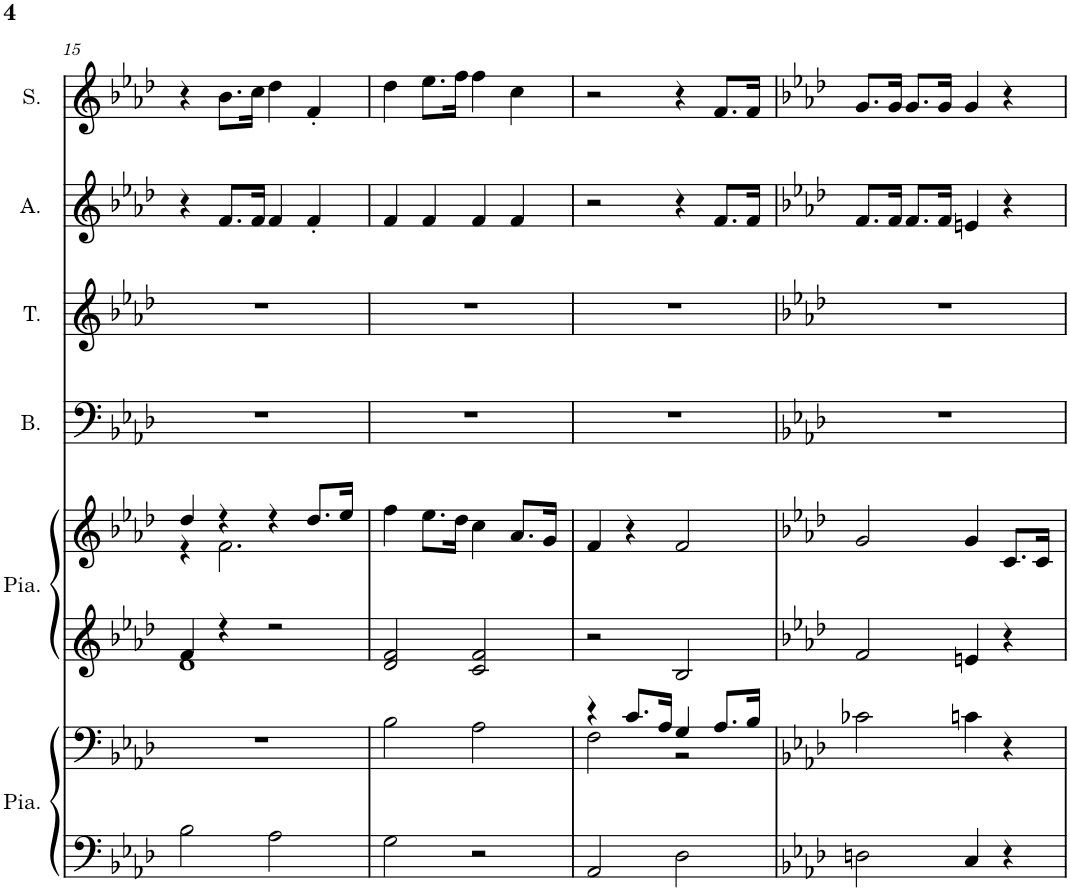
**kern	**kern	**kern	**kern	**kern	**kern	**kern	**kern
*part6	*part6	*part5	*part5	*part4	*part3	*part2	*part1
*staff8	*staff7	*staff6	*staff5	*staff4	*staff3	*staff2	*staff1
*I"Piano, main gauche	*	*I"Piano, main droite	*	*I"Basse	*I"Ténor	*I"Alto	*I"Soprano
*I'Pia.	*	*I'Pia.	*	*I'B.	*I'T.	*I'A.	*I'S.
!!LO:PB:g=z
*clefF4	*clefG2	*clefG2	*clefG2	*clefF4	*clefG2	*clefG2	*clefG2
*k[b-e-a-d-]	*k[b-e-a-d-]	*k[b-e-a-d-]	*k[b-e-a-d-]	*k[b-e-a-d-]	*k[b-e-a-d-]	*k[b-e-a-d-]	*k[b-e-a-d-]
*M4/4	*M4/4	*M4/4	*M4/4	*M4/4	*M4/4	*M4/4	*M4/4
=15	=15	=15	=15	=15	=15	=15	=15
*	*	*^	*^	*	*	*	*
2B-\	1r	4f/	1d-	4dd-/	4r	1r	1r	4r	4r
.	.	4r	.	4r	2.f\	.	.	8.f/L	8.b-\L
.	.	.	.	.	.	.	.	16f/Jk	16cc\Jk
2A-\	.	2r	.	4r	.	.	.	4f/	4dd-\
.	.	.	.	8.dd-/L	.	.	.	4f'/	4f'/
.	.	.	.	16ee-/Jk	.	.	.	.	.
*	*	*v	*v	*	*	*	*	*	*
*	*	*	*v	*v	*	*	*	*
=16	=16	=16	=16	=16	=16	=16	=16
2G\	2B-\	2d-/ 2f/	4ff\	1r	1r	4f/	4dd-\
.	.	.	8.ee-\L	.	.	4f/	8.ee-\L
.	.	.	16dd-\Jk	.	.	.	16ff\Jk
2r	2A-\	2c/ 2f/	4cc\	.	.	4f/	4ff\
.	.	.	8.a-/L	.	.	4f/	4cc\
.	.	.	16g/Jk	.	.	.	.
=17	=17	=17	=17	=17	=17	=17	=17
*	*^	*	*	*	*	*	*
2AA-/	4r	2F\	2r	4f/	1r	1r	2r	2r
.	8.c/L	.	.	4r	.	.	.	.
.	16A-/Jk	.	.	.	.	.	.	.
2D-\	4G/	2r	2B-/	2f/	.	.	4r	4r
.	8.A-/L	.	.	.	.	.	8.f/L	8.f/L
.	16B-/Jk	.	.	.	.	.	16f/Jk	16f/Jk
*	*v	*v	*	*	*	*	*	*
=18	=18	=18	=18	=18	=18	=18	=18
*k[b-e-a-d-]	*k[b-e-a-d-]	*k[b-e-a-d-]	*k[b-e-a-d-]	*k[b-e-a-d-]	*k[b-e-a-d-]	*k[b-e-a-d-]	*k[b-e-a-d-]
2Dn\	2c-X\	2f/	2g/	1r	1r	8.f/L	8.g/L
.	.	.	.	.	.	16f/Jk	16g/Jk
.	.	.	.	.	.	8.f/L	8.g/L
.	.	.	.	.	.	16f/Jk	16g/Jk
4C/	4cn\	4en/	4g/	.	.	4en/	4g/
4r	4r	4r	8.c/L	.	.	4r	4r
.	.	.	16c/Jk	.	.	.	.
=	=	=	=	=	=	=	=
*-	*-	*-	*-	*-	*-	*-	*-
